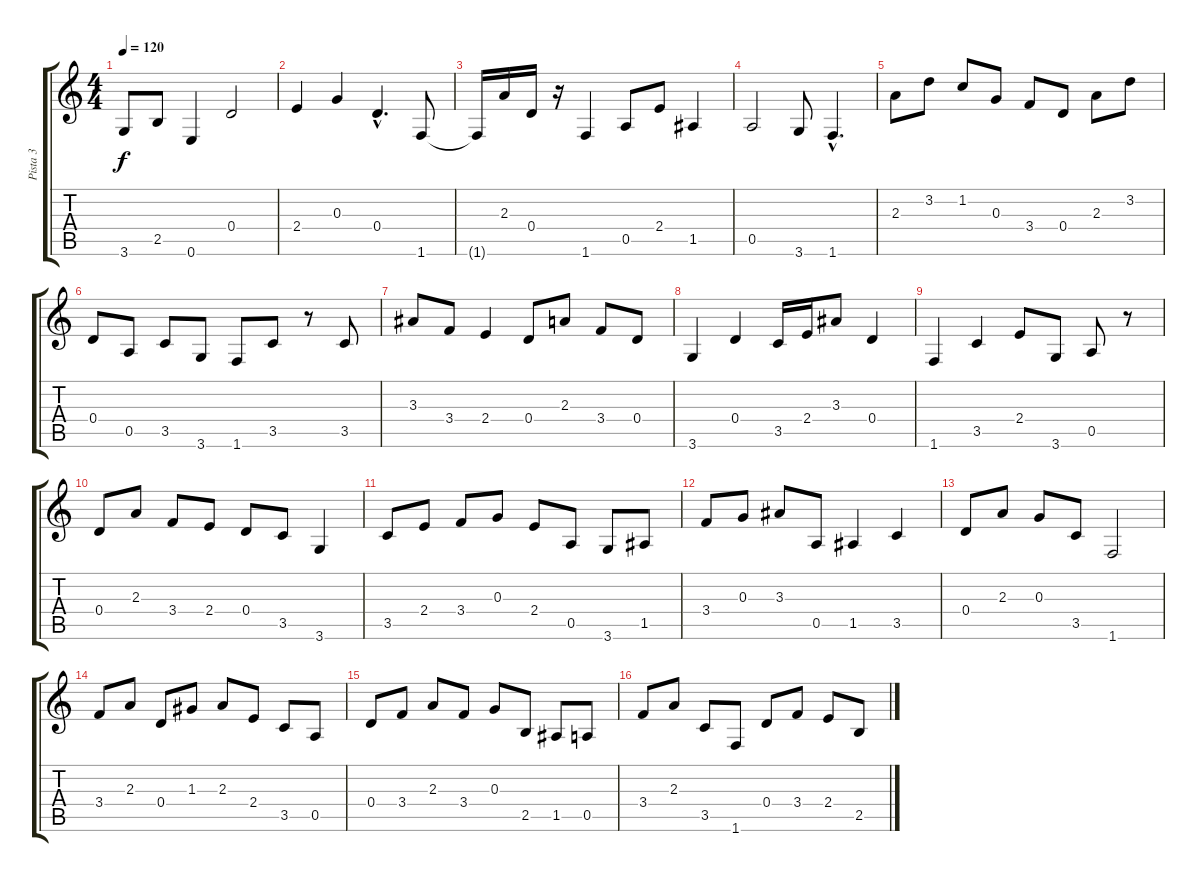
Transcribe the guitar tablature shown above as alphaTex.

\track ("Pista 3" "Pista 3") {instrument electricbassfinger}
\staff {score tabs}
\tuning (E4 B3 G3 D3 A2 E2) {hide}
\ts (4 4)
\tempo 120
\clef g2
\ks c
3.6.8{dy f} 2.5.8 0.6.4 0.4.2 |
2.4.4 0.3.4 0.4{hac}.4{d} 1.6.8 |
1.6{t}.16 2.3.16 0.4.16 r.16 1.6.4 0.5.8 2.4.8 1.5.4 |
0.5.2 3.6.8 1.6{hac}.4{d} |
2.3.8 3.2.8 1.2.8 0.3.8 3.4.8 0.4.8 2.3.8 3.2.8 |
0.4.8 0.5.8 3.5.8 3.6.8 1.6.8 3.5.8 r.8 3.5.8 |
3.3.8 3.4.8 2.4.4 0.4.8 2.3.8 3.4.8 0.4.8 |
3.6.4 0.4.4 3.5.16 2.4.16 3.3.8 0.4.4 |
1.6.4 3.5.4 2.4.8 3.6.8 0.5.8 r.8 |
0.4.8 2.3.8 3.4.8 2.4.8 0.4.8 3.5.8 3.6.4 |
3.5.8 2.4.8 3.4.8 0.3.8 2.4.8 0.5.8 3.6.8 1.5.8 |
3.4.8 0.3.8 3.3.8 0.5.8 1.5.4 3.5.4 |
0.4.8 2.3.8 0.3.8 3.5.8 1.6.2 |
3.4.8 2.3.8 0.4.8 1.3.8 2.3.8 2.4.8 3.5.8 0.5.8 |
0.4.8 3.4.8 2.3.8 3.4.8 0.3.8 2.5.8 1.5.8 0.5.8 |
3.4.8 2.3.8 3.5.8 1.6.8 0.4.8 3.4.8 2.4.8 2.5.8
